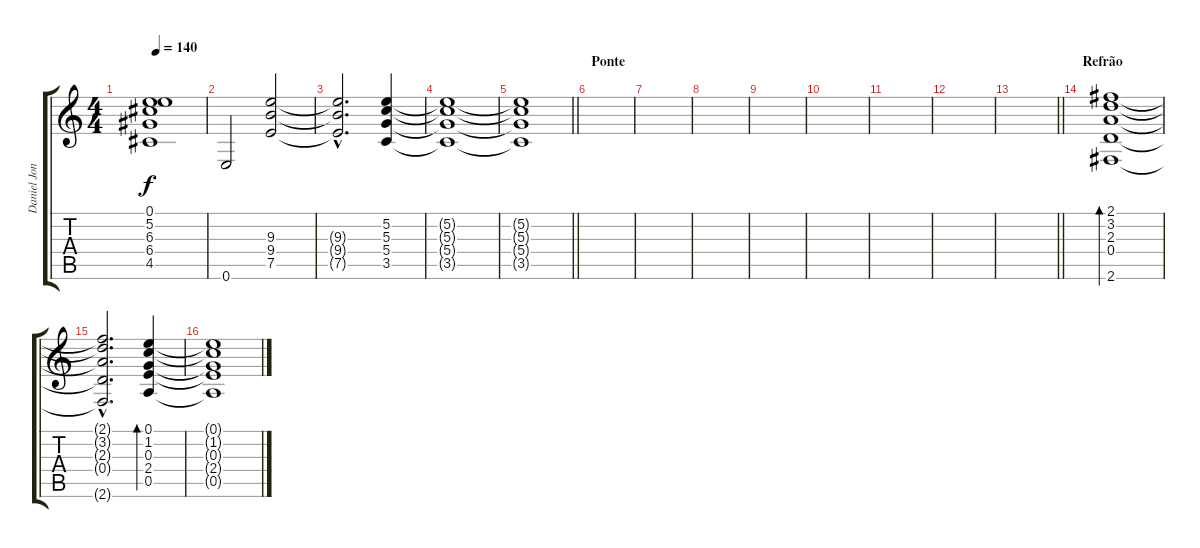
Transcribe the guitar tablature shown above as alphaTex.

\track ("Daniel Jonhs (Distortion)" "Daniel Jon") {instrument distortionguitar}
\staff {score tabs}
\tuning (E4 B3 G3 D3 A2 E2) {hide}
\ts (4 4)
\tempo 140
\clef g2
\ks c
(0.1{t} 5.2{t} 6.3{t} 6.4{t} 4.5{t}).1{dy f} |
0.6.2 (9.3 9.4 7.5).2 |
(9.3{hac t} 9.4{hac t} 7.5{hac t}).2{d} (5.2 5.3 5.4 3.5).4 |
(5.2{t} 5.3{t} 5.4{t} 3.5{t}).1 |
\barLineRight lightlight
(5.2{t} 5.3{t} 5.4{t} 3.5{t}).1 |
\section ("" "Ponte")
|
|
|
|
|
|
|
\barLineRight lightlight
|
\section ("" "Refrão ")
(2.1 3.2 2.3 0.4 2.6).1{bd 60} |
(2.1{hac t} 3.2{hac t} 2.3{hac t} 0.4{hac t} 2.6{hac t}).2{d} (0.1 1.2 0.3 2.4 0.5).4{bd 60} |
(0.1{t} 1.2{t} 0.3{t} 2.4{t} 0.5{t}).1
